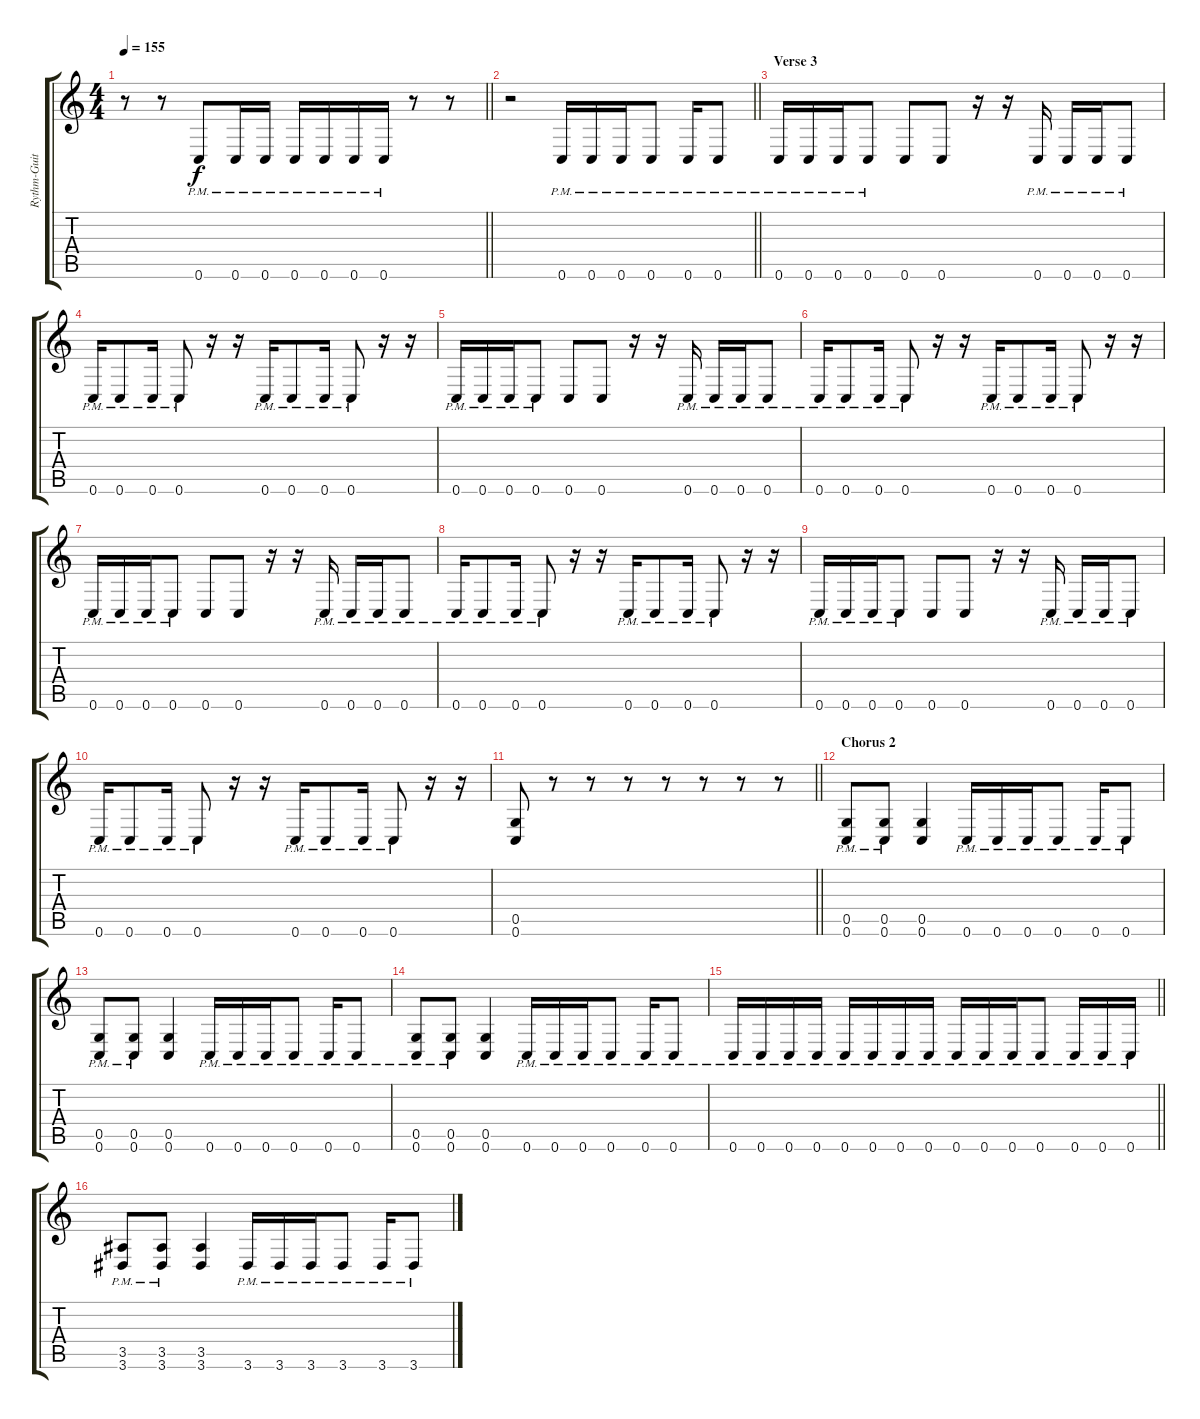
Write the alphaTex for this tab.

\track ("Rythm-Guitar 2" "Rythm-Guit") {instrument distortionguitar}
\staff {score tabs}
\tuning (D4 A3 F3 C3 G2 C2) {hide}
\ts (4 4)
\tempo 155
\clef g2
\barLineRight lightlight
\ks c
r.8{dy f} r.8 0.6{pm}.8 0.6{pm}.16 0.6{pm}.16 0.6{pm}.16 0.6{pm}.16 0.6{pm}.16 0.6{pm}.16 r.8 r.8 |
\section ("" "")
\barLineRight lightlight
r.2 0.6{pm}.16 0.6{pm}.16 0.6{pm}.16 0.6{pm}.8 0.6{pm}.16 0.6{pm}.8 |
\section ("" "Verse 3")
0.6{pm}.16 0.6{pm}.16 0.6{pm}.16 0.6{pm}.8 0.6.8 0.6.8 r.16 r.16 0.6{pm}.16 0.6{pm}.16 0.6{pm}.16 0.6{pm}.8 |
0.6{pm}.16 0.6{pm}.8 0.6{pm}.16 0.6{pm}.8 r.16 r.16 0.6{pm}.16 0.6{pm}.8 0.6{pm}.16 0.6{pm}.8 r.16 r.16 |
0.6{pm}.16 0.6{pm}.16 0.6{pm}.16 0.6{pm}.8 0.6.8 0.6.8 r.16 r.16 0.6{pm}.16 0.6{pm}.16 0.6{pm}.16 0.6{pm}.8 |
0.6{pm}.16 0.6{pm}.8 0.6{pm}.16 0.6{pm}.8 r.16 r.16 0.6{pm}.16 0.6{pm}.8 0.6{pm}.16 0.6{pm}.8 r.16 r.16 |
0.6{pm}.16 0.6{pm}.16 0.6{pm}.16 0.6{pm}.8 0.6.8 0.6.8 r.16 r.16 0.6{pm}.16 0.6{pm}.16 0.6{pm}.16 0.6{pm}.8 |
0.6{pm}.16 0.6{pm}.8 0.6{pm}.16 0.6{pm}.8 r.16 r.16 0.6{pm}.16 0.6{pm}.8 0.6{pm}.16 0.6{pm}.8 r.16 r.16 |
0.6{pm}.16 0.6{pm}.16 0.6{pm}.16 0.6{pm}.8 0.6.8 0.6.8 r.16 r.16 0.6{pm}.16 0.6{pm}.16 0.6{pm}.16 0.6{pm}.8 |
0.6{pm}.16 0.6{pm}.8 0.6{pm}.16 0.6{pm}.8 r.16 r.16 0.6{pm}.16 0.6{pm}.8 0.6{pm}.16 0.6{pm}.8 r.16 r.16 |
\barLineRight lightlight
(0.5 0.6).8 r.8 r.8 r.8 r.8 r.8 r.8 r.8 |
\section ("" "Chorus 2")
(0.5{pm} 0.6{pm}).8 (0.5{pm} 0.6{pm}).8 (0.5 0.6).4 0.6{pm}.16 0.6{pm}.16 0.6{pm}.16 0.6{pm}.8 0.6{pm}.16 0.6{pm}.8 |
(0.5{pm} 0.6{pm}).8 (0.5{pm} 0.6{pm}).8 (0.5 0.6).4 0.6{pm}.16 0.6{pm}.16 0.6{pm}.16 0.6{pm}.8 0.6{pm}.16 0.6{pm}.8 |
(0.5{pm} 0.6{pm}).8 (0.5{pm} 0.6{pm}).8 (0.5 0.6).4 0.6{pm}.16 0.6{pm}.16 0.6{pm}.16 0.6{pm}.8 0.6{pm}.16 0.6{pm}.8 |
\barLineRight lightlight
0.6{pm}.16 0.6{pm}.16 0.6{pm}.16 0.6{pm}.16 0.6{pm}.16 0.6{pm}.16 0.6{pm}.16 0.6{pm}.16 0.6{pm}.16 0.6{pm}.16 0.6{pm}.16 0.6{pm}.8 0.6{pm}.16 0.6{pm}.16 0.6{pm}.16 |
(3.5{pm} 3.6{pm}).8 (3.5{pm} 3.6{pm}).8 (3.5 3.6).4 3.6{pm}.16 3.6{pm}.16 3.6{pm}.16 3.6{pm}.8 3.6{pm}.16 3.6{pm}.8
